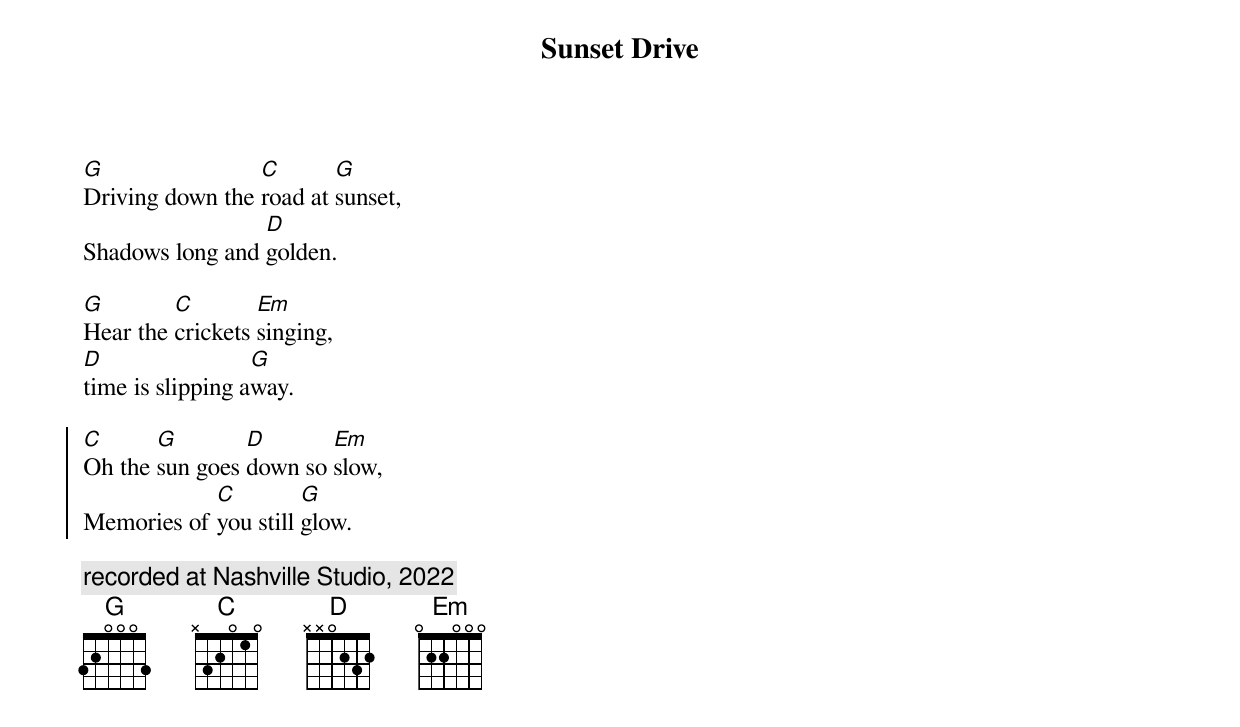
{title: Sunset Drive}
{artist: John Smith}
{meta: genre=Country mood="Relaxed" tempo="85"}
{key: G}
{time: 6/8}
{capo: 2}

{start_of_intro}
[G]Driving down the [C]road at [G]sunset,
<em>Shadows long and [D]golden.</em>
{end_of_intro}

{start_of_verse}
[G]Hear the [C]crickets [Em]singing,
[D]time is slipping a[G]way.
{end_of_verse}

{start_of_chorus}
[C]Oh the [G]sun goes [D]down so [Em]slow,
<C>Memories of [C]you still [G]glow.</C>
{end_of_chorus}

{comment: recorded at Nashville Studio, 2022}
